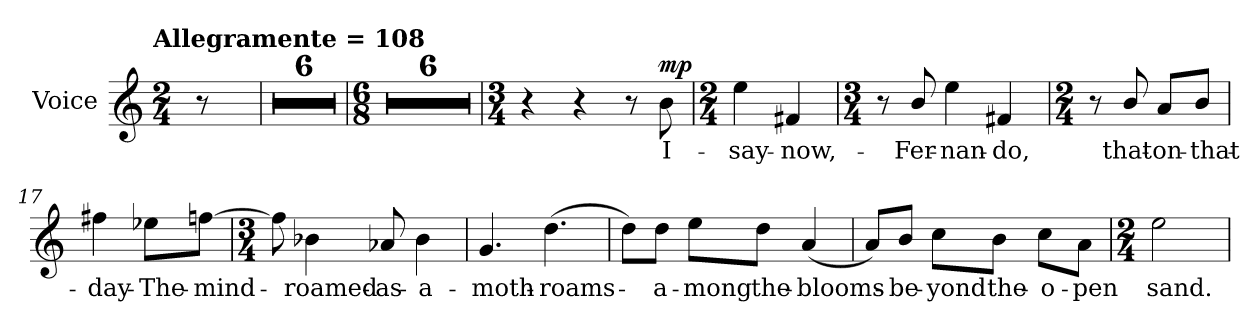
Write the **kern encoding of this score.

**kern	**text	**dynam
*part1	*part1	*part1
*staff1	*staff1	*staff1
*I"Voice	*	*
*I'Vo.	*	*
*clefG2	*	*
*k[]	*	*
!!LO:TX:omd:t=Allegramente  = 108
*M2/4	*	*
*MM108	*	*
=	=	=
8r	.	.
=1	=1	=1
2r	.	.
=2	=2	=2
2r	.	.
=3	=3	=3
2r	.	.
=4	=4	=4
2r	.	.
=5	=5	=5
2r	.	.
=6	=6	=6
*M4/8	*	*
2r	.	.
=7	=7	=7
*M6/8	*	*
2.r	.	.
=8	=8	=8
2.r	.	.
=9	=9	=9
2.r	.	.
=10	=10	=10
2.r	.	.
=11	=11	=11
2.r	.	.
=12	=12	=12
2.r	.	.
=13	=13	=13
*M3/4	*	*
4r	.	.
4r	.	.
8r	.	.
!	!	!LO:DY:a
8b\	-I-	mp
!!LO:LB:g=z
=14	=14	=14
*M2/4	*	*
4ee\	-say-	.
4f#X/	-now,-	.
=15	=15	=15
*M3/4	*	*
8r	.	.
8b/	Fer-	.
4ee\	-nan-	.
4f#X/	-do,	.
=16	=16	=16
*M2/4	*	*
8r	.	.
8b/	-that-	.
8a/L	-on-	.
8b/J	-that-	.
=17	=17	=17
4ff#X\	-day-	.
8ee-X\L	-The-	.
[8ffn\J	-mind-	.
=18	=18	=18
*M3/4	*	*
8ff\]	.	.
4b-X\	-roamed-	.
8a-X/	-as-	.
4b-\	-a-	.
!!LO:LB:g=z
=19	=19	=19
4.g/	-moth-	.
(>4.dd\	-roams-	.
=20	=20	=20
8dd\L)	.	.
8dd\J	a-	.
8ee\L	-mong	.
8dd\J	-the-	.
(<4a/	-blooms-	.
=21	=21	=21
8a/L)	.	.
8b/J	be-	.
8cc\L	-yond	.
8b\J	-the-	.
8cc\L	o-	.
8a\J	-pen	.
=22	=22	=22
*M2/4	*	*
2ee\	-sand.-	.
=	=	=
*-	*-	*-
